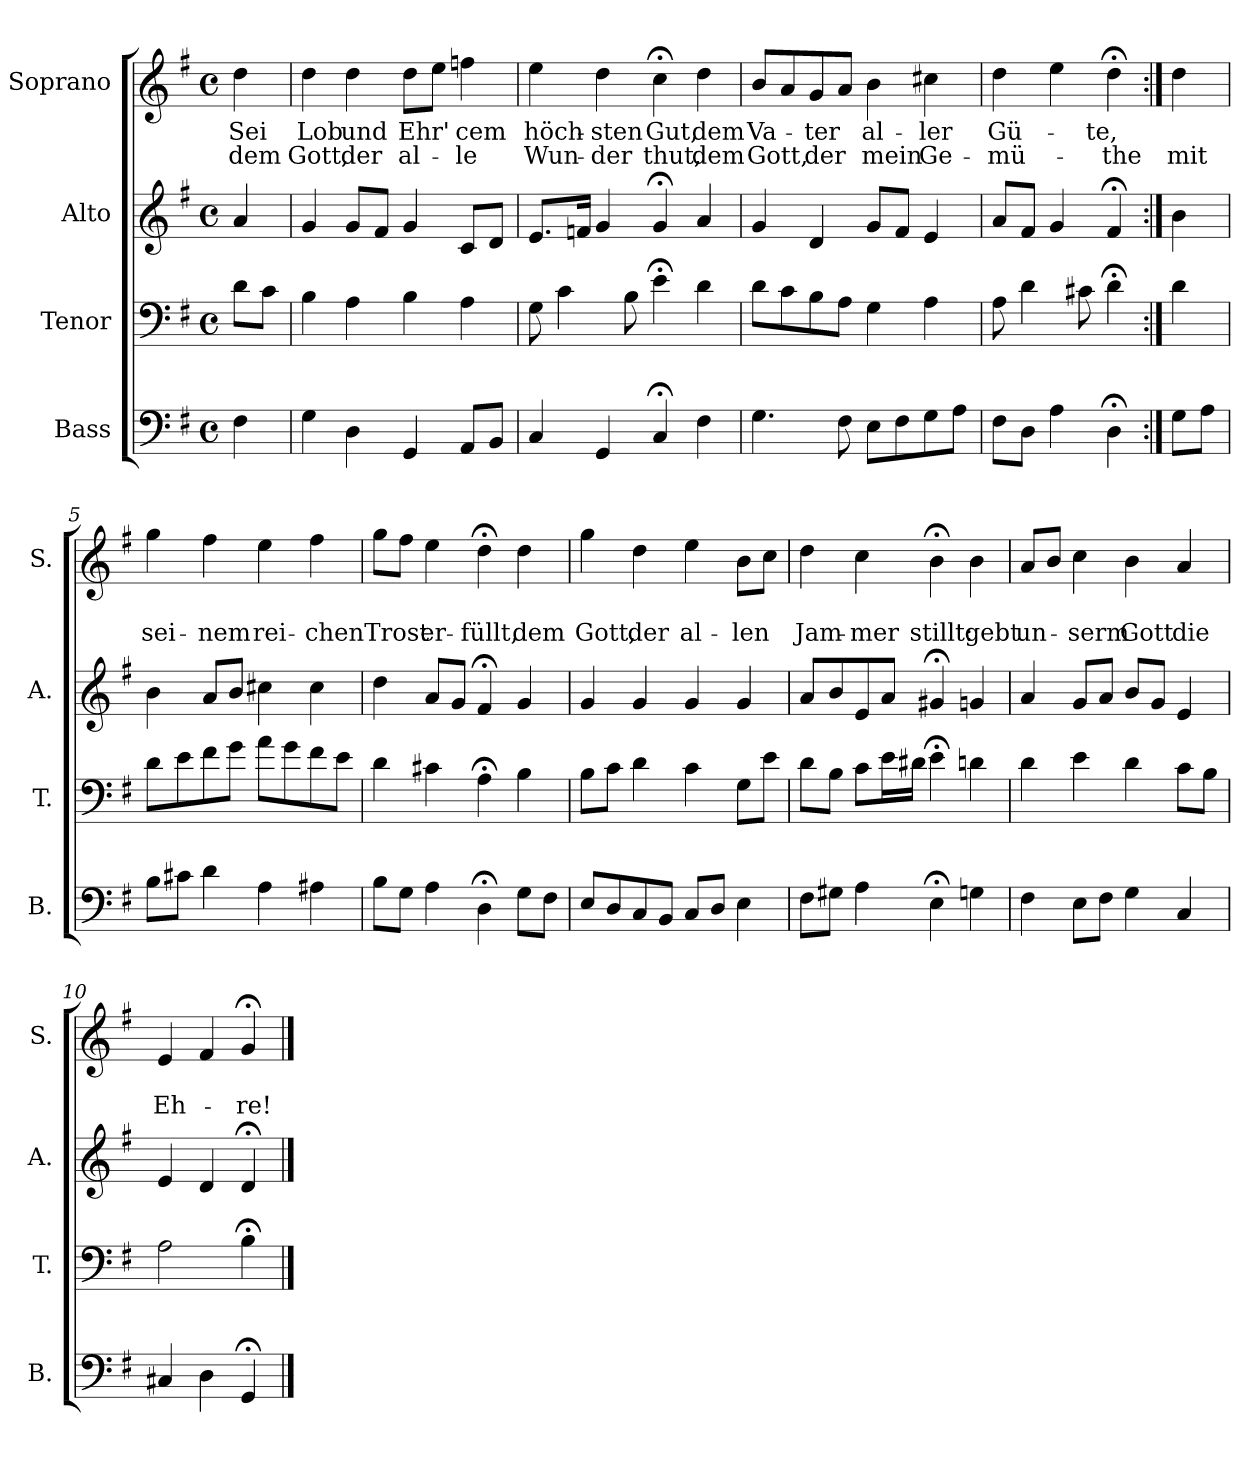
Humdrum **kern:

**kern	**kern	**kern	**kern	**text	**text
*part4	*part3	*part2	*part1	*part1	*part1
*staff4	*staff3	*staff2	*staff1	*staff1	*staff1
*I"Bass	*I"Tenor	*I"Alto	*I"Soprano	*	*
*I'B.	*I'T.	*I'A.	*I'S.	*	*
*clefF4	*clefF4	*clefG2	*clefG2	*	*
*k[f#]	*k[f#]	*k[f#]	*k[f#]	*	*
*G:	*G:	*G:	*G:	*	*
*M4/4	*M4/4	*M4/4	*M4/4	*	*
*met(c)	*met(c)	*met(c)	*met(c)	*	*
=	=	=	=	=	=
4F#\	8d\L	4a/	4dd\	Sei	dem
.	8c\J	.	.	.	.
=1	=1	=1	=1	=1	=1
4G\	4B\	4g/	4dd\	Lob	Gott,
4D\	4A\	8g/L	4dd\	und	der
.	.	8f#/J	.	.	.
4GG/	4B\	4g/	8dd\L	Ehr'	al-
.	.	.	8ee\J	.	.
8AA/L	4A\	8c/L	4ffn\	cem	-le
8BB/J	.	8d/J	.	.	.
=2	=2	=2	=2	=2	=2
4C/	8G\	8.e/L	4ee\	höch-	Wun-
.	4c\	.	.	.	.
.	.	16fn/Jk	.	.	.
4GG/	.	4g/	4dd\	-sten	-der
.	8B\	.	.	.	.
4C;</	4e;<\	4g;</	4cc;<\	Gut,	thut,
4F#\	4d\	4a/	4dd\	dem	dem
=3	=3	=3	=3	=3	=3
4.G\	8d\L	4g/	8b/L	Va-	Gott,
.	8c\	.	8a/	.	.
.	8B\	4d/	8g/	-ter	der
8F#\	8A\J	.	8a/J	.	.
8E\L	4G\	8g/L	4b\	al-	mein
8F#\	.	8f#/J	.	.	.
8G\	4A\	4e/	4cc#X\	-ler	Ge-
8A\J	.	.	.	.	.
=4	=4	=4	=4	=4	=4
8F#\L	8A\	8a/L	4dd\	Gü-	-mü-
8D\J	4d\	8f#/J	.	.	.
4A\	.	4g/	4ee\	.	.
.	8c#X\	.	.	.	.
4D;<\	4d;<\	4f#;</	4dd;<\	-te,	-the
!!LO:LB:g=z
=4a:|!	=4a:|!	=4a:|!	=4a:|!	=4a:|!	=4a:|!
8G\L	4d\	4b\	4dd\	.	mit
8A\J	.	.	.	.	.
=5	=5	=5	=5	=5	=5
8B\L	8d\L	4b\	4gg\	.	sei-
8c#X\J	8e\	.	.	.	.
4d\	8f#\	8a/L	4ff#\	.	-nem
.	8g\J	8b/J	.	.	.
4A\	8a\L	4cc#X\	4ee\	.	rei-
.	8g\	.	.	.	.
4A#X\	8f#\	4cc#\	4ff#\	.	-chen
.	8e\J	.	.	.	.
=6	=6	=6	=6	=6	=6
8B\L	4d\	4dd\	8gg\L	.	Trost
8G\J	.	.	8ff#\J	.	.
4A\	4c#X\	8a/L	4ee\	.	er-
.	.	8g/J	.	.	.
4D;<\	4A;<\	4f#;</	4dd;<\	.	-füllt,
8G\L	4B\	4g/	4dd\	.	dem
8F#\J	.	.	.	.	.
=7	=7	=7	=7	=7	=7
8E/L	8B\L	4g/	4gg\	.	Gott,
8D/	8c\J	.	.	.	.
8C/	4d\	4g/	4dd\	.	der
8BB/J	.	.	.	.	.
8C/L	4c\	4g/	4ee\	.	al-
8D/J	.	.	.	.	.
4E\	8G\L	4g/	8b\L	.	-len
.	8e\J	.	8cc\J	.	.
!!LO:PB:g=z
=8	=8	=8	=8	=8	=8
8F#\L	8d\L	8a/L	4dd\	.	Jam-
8G#X\J	8B\J	8b/	.	.	.
4A\	8c\L	8e/	4cc\	.	-mer
.	16e\L	8a/J	.	.	.
.	16d#X\JJ	.	.	.	.
4E;<\	4e;<\	4g#X;</	4b;<\	.	stillt:
4Gn\	4dn\	4gn/	4b\	.	gebt
=9	=9	=9	=9	=9	=9
4F#\	4d\	4a/	8a/L	.	un-
.	.	.	8b/J	.	.
8E\L	4e\	8g/L	4cc\	.	-serm
8F#\J	.	8a/J	.	.	.
4G\	4d\	8b/L	4b\	.	Gott
.	.	8g/J	.	.	.
4C/	8c\L	4e/	4a/	.	die
.	8B\J	.	.	.	.
=10	=10	=10	=10	=10	=10
4C#X/	2A\	4e/	4e/	.	Eh-
4D\	.	4d/	4f#/	.	.
4GG;</	4B;<\	4d;</	4g;</	.	-re!
==	==	==	==	==	==
*-	*-	*-	*-	*-	*-
